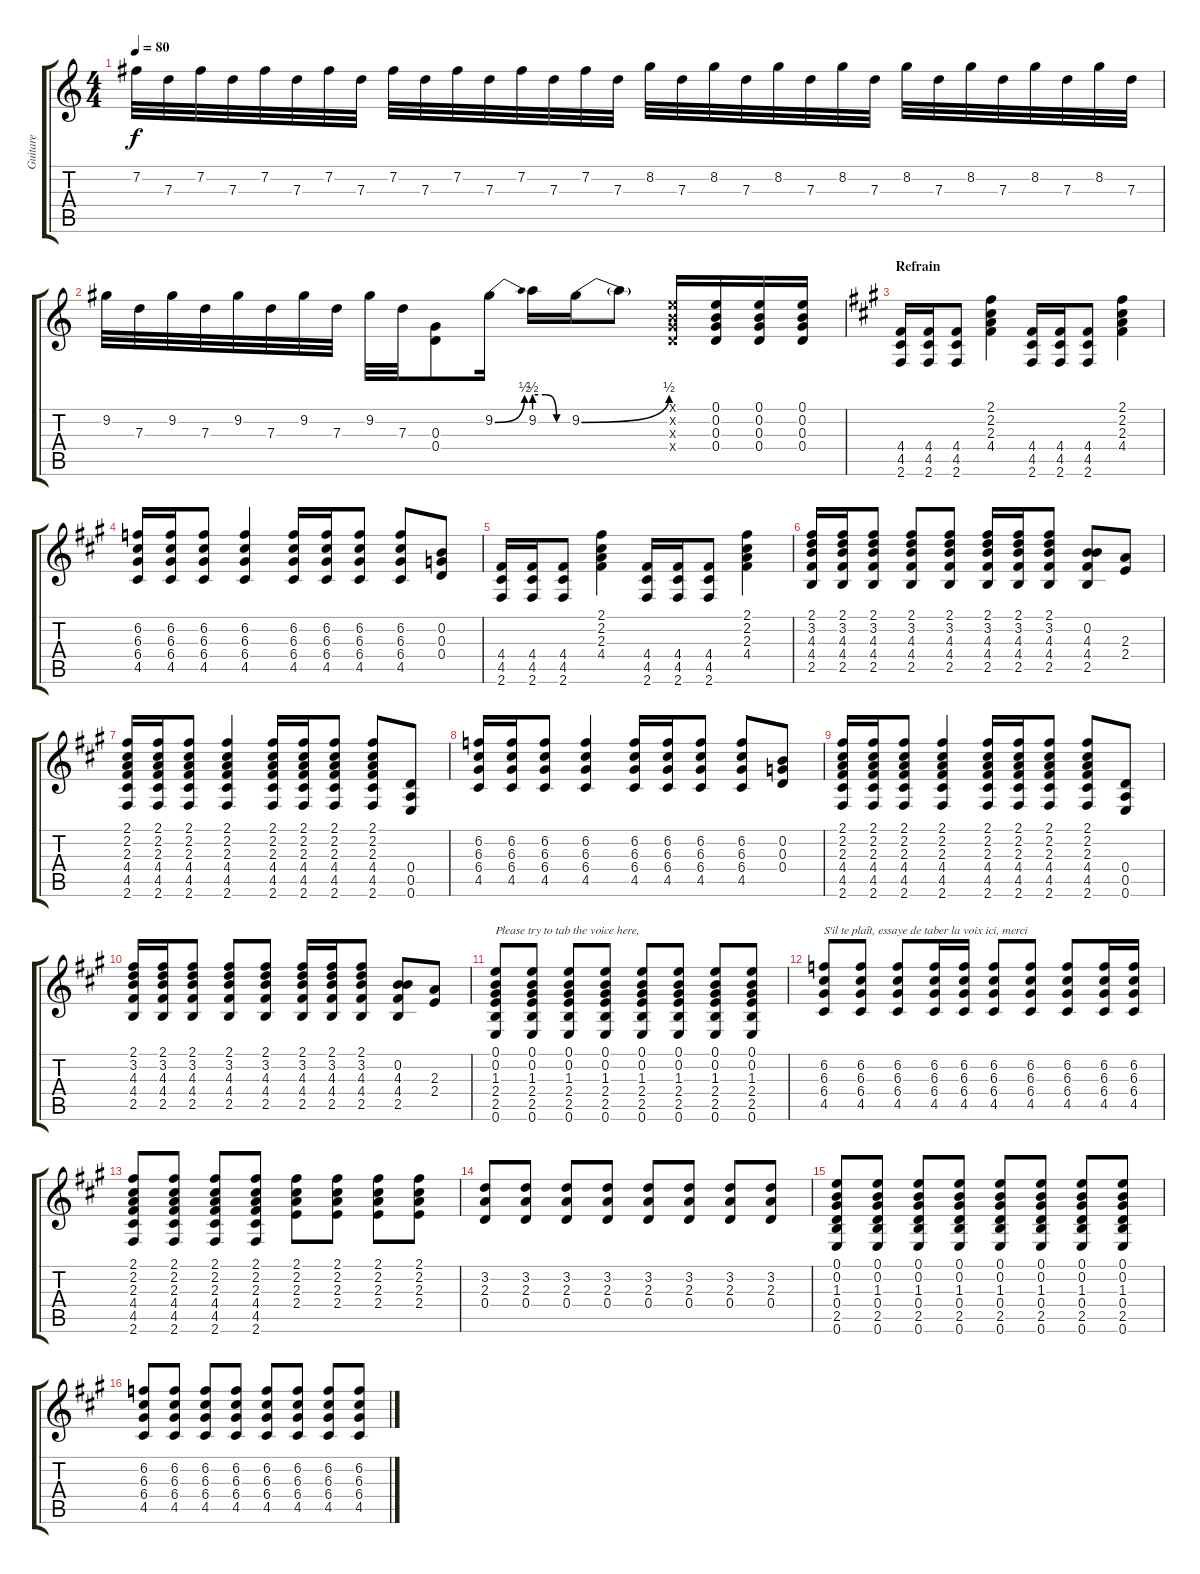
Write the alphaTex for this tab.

\track ("Guitare" "Guitare") {instrument overdrivenguitar}
\staff {score tabs}
\tuning (E4 B3 G3 D3 A2 E2) {hide}
\ts (4 4)
\tempo 80
\clef g2
\ks c
7.2.32{dy f} 7.3.32 7.2.32 7.3.32 7.2.32 7.3.32 7.2.32 7.3.32 7.2.32 7.3.32 7.2.32 7.3.32 7.2.32 7.3.32 7.2.32 7.3.32 8.2.32 7.3.32 8.2.32 7.3.32 8.2.32 7.3.32 8.2.32 7.3.32 8.2.32 7.3.32 8.2.32 7.3.32 8.2.32 7.3.32 8.2.32 7.3.32 |
9.2.32 7.3.32 9.2.32 7.3.32 9.2.32 7.3.32 9.2.32 7.3.32 9.2.32 7.3.32 (0.3 0.4).8 9.2{be (bend 0 0 60 2)}.16 9.2{be (custom 0 2 20 2 40 0 60 0)}.16 9.2{be (bend 0 0 60 2)}.16 9.2{t}.8 (0.1{x} 0.2{x} 0.3{x} 0.4{x}).16 (0.1 0.2 0.3 0.4).16 (0.1 0.2 0.3 0.4).16 (0.1 0.2 0.3 0.4).16 |
\section ("" "Refrain")
\ks a
(4.4 4.5 2.6).16 (4.4 4.5 2.6).16 (4.4 4.5 2.6).8 (2.1 2.2 2.3 4.4).4 (4.4 4.5 2.6).16 (4.4 4.5 2.6).16 (4.4 4.5 2.6).8 (2.1 2.2 2.3 4.4).4 |
(6.2 6.3 6.4 4.5).16 (6.2 6.3 6.4 4.5).16 (6.2 6.3 6.4 4.5).8 (6.2 6.3 6.4 4.5).4 (6.2 6.3 6.4 4.5).16 (6.2 6.3 6.4 4.5).16 (6.2 6.3 6.4 4.5).8 (6.2 6.3 6.4 4.5).8 (0.2 0.3 0.4).8 |
(4.4 4.5 2.6).16 (4.4 4.5 2.6).16 (4.4 4.5 2.6).8 (2.1 2.2 2.3 4.4).4 (4.4 4.5 2.6).16 (4.4 4.5 2.6).16 (4.4 4.5 2.6).8 (2.1 2.2 2.3 4.4).4 |
(2.1 3.2 4.3 4.4 2.5).16 (2.1 3.2 4.3 4.4 2.5).16 (2.1 3.2 4.3 4.4 2.5).8 (2.1 3.2 4.3 4.4 2.5).8 (2.1 3.2 4.3 4.4 2.5).8 (2.1 3.2 4.3 4.4 2.5).16 (2.1 3.2 4.3 4.4 2.5).16 (2.1 3.2 4.3 4.4 2.5).8 (0.2 4.3 4.4 2.5).8 (2.3 2.4).8 |
(2.1 2.2 2.3 4.4 4.5 2.6).16 (2.1 2.2 2.3 4.4 4.5 2.6).16 (2.1 2.2 2.3 4.4 4.5 2.6).8 (2.1 2.2 2.3 4.4 4.5 2.6).4 (2.1 2.2 2.3 4.4 4.5 2.6).16 (2.1 2.2 2.3 4.4 4.5 2.6).16 (2.1 2.2 2.3 4.4 4.5 2.6).8 (2.1 2.2 2.3 4.4 4.5 2.6).8 (0.4 0.5 0.6).8 |
(6.2 6.3 6.4 4.5).16 (6.2 6.3 6.4 4.5).16 (6.2 6.3 6.4 4.5).8 (6.2 6.3 6.4 4.5).4 (6.2 6.3 6.4 4.5).16 (6.2 6.3 6.4 4.5).16 (6.2 6.3 6.4 4.5).8 (6.2 6.3 6.4 4.5).8 (0.2 0.3 0.4).8 |
(2.1 2.2 2.3 4.4 4.5 2.6).16 (2.1 2.2 2.3 4.4 4.5 2.6).16 (2.1 2.2 2.3 4.4 4.5 2.6).8 (2.1 2.2 2.3 4.4 4.5 2.6).4 (2.1 2.2 2.3 4.4 4.5 2.6).16 (2.1 2.2 2.3 4.4 4.5 2.6).16 (2.1 2.2 2.3 4.4 4.5 2.6).8 (2.1 2.2 2.3 4.4 4.5 2.6).8 (0.4 0.5 0.6).8 |
(2.1 3.2 4.3 4.4 2.5).16 (2.1 3.2 4.3 4.4 2.5).16 (2.1 3.2 4.3 4.4 2.5).8 (2.1 3.2 4.3 4.4 2.5).8 (2.1 3.2 4.3 4.4 2.5).8 (2.1 3.2 4.3 4.4 2.5).16 (2.1 3.2 4.3 4.4 2.5).16 (2.1 3.2 4.3 4.4 2.5).8 (0.2 4.3 4.4 2.5).8 (2.3 2.4).8 |
(0.1 0.2 1.3 2.4 2.5 0.6).8{txt "Please try to tab the voice here,"} (0.1 0.2 1.3 2.4 2.5 0.6).8 (0.1 0.2 1.3 2.4 2.5 0.6).8 (0.1 0.2 1.3 2.4 2.5 0.6).8 (0.1 0.2 1.3 2.4 2.5 0.6).8 (0.1 0.2 1.3 2.4 2.5 0.6).8 (0.1 0.2 1.3 2.4 2.5 0.6).8 (0.1 0.2 1.3 2.4 2.5 0.6).8 |
(6.2 6.3 6.4 4.5).8{txt "S'il te plaît, essaye de taber la voix ici, merci"} (6.2 6.3 6.4 4.5).8 (6.2 6.3 6.4 4.5).8 (6.2 6.3 6.4 4.5).16 (6.2 6.3 6.4 4.5).16 (6.2 6.3 6.4 4.5).8 (6.2 6.3 6.4 4.5).8 (6.2 6.3 6.4 4.5).8 (6.2 6.3 6.4 4.5).16 (6.2 6.3 6.4 4.5).16 |
(2.1 2.2 2.3 4.4 4.5 2.6).8 (2.1 2.2 2.3 4.4 4.5 2.6).8 (2.1 2.2 2.3 4.4 4.5 2.6).8 (2.1 2.2 2.3 4.4 4.5 2.6).8 (2.1 2.2 2.3 2.4).8 (2.1 2.2 2.3 2.4).8 (2.1 2.2 2.3 2.4).8 (2.1 2.2 2.3 2.4).8 |
(3.2 2.3 0.4).8 (3.2 2.3 0.4).8 (3.2 2.3 0.4).8 (3.2 2.3 0.4).8 (3.2 2.3 0.4).8 (3.2 2.3 0.4).8 (3.2 2.3 0.4).8 (3.2 2.3 0.4).8 |
(0.1 0.2 1.3 0.4 2.5 0.6).8 (0.1 0.2 1.3 0.4 2.5 0.6).8 (0.1 0.2 1.3 0.4 2.5 0.6).8 (0.1 0.2 1.3 0.4 2.5 0.6).8 (0.1 0.2 1.3 0.4 2.5 0.6).8 (0.1 0.2 1.3 0.4 2.5 0.6).8 (0.1 0.2 1.3 0.4 2.5 0.6).8 (0.1 0.2 1.3 0.4 2.5 0.6).8 |
(6.2 6.3 6.4 4.5).8 (6.2 6.3 6.4 4.5).8 (6.2 6.3 6.4 4.5).8 (6.2 6.3 6.4 4.5).8 (6.2 6.3 6.4 4.5).8 (6.2 6.3 6.4 4.5).8 (6.2 6.3 6.4 4.5).8 (6.2 6.3 6.4 4.5).8
